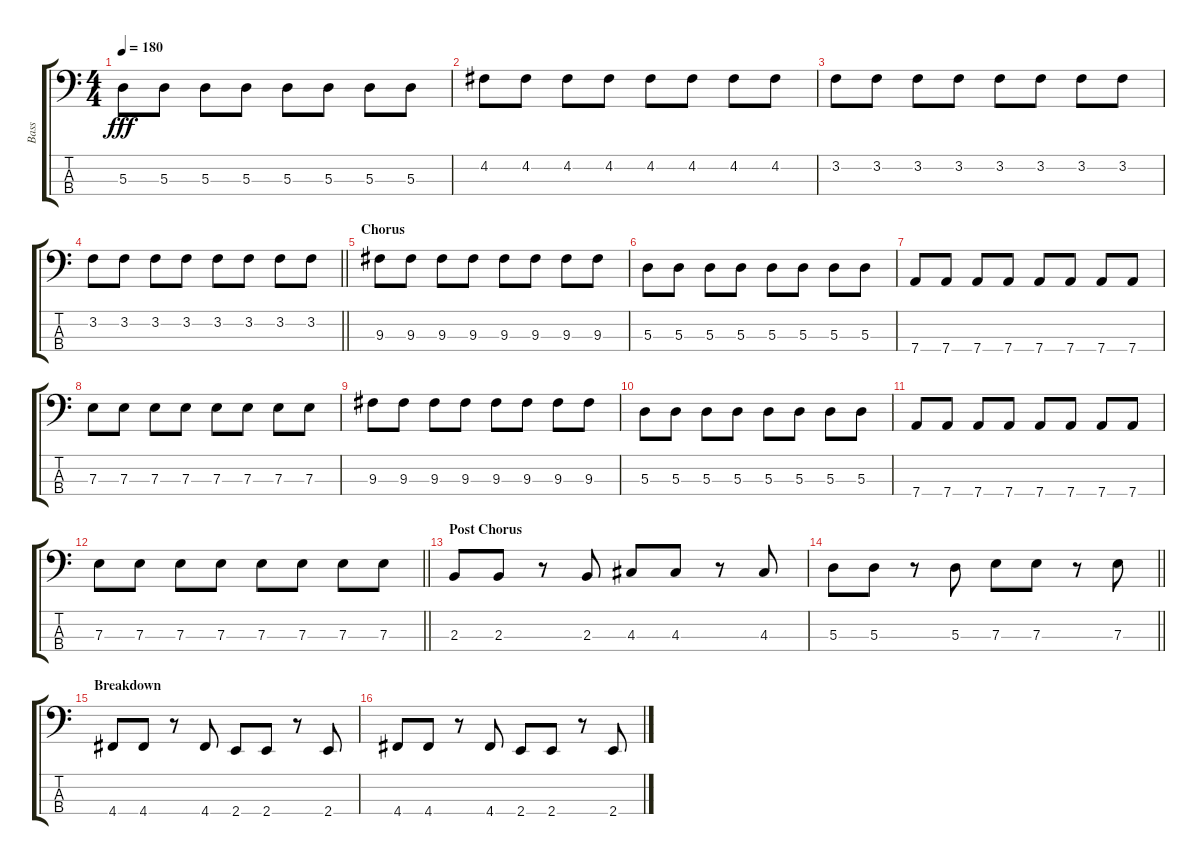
\track ("Bass" "Bass") {instrument electricbasspick}
\staff {score tabs}
\tuning (G2 D2 A1 D1) {hide}
\ts (4 4)
\tempo 180
\clef f4
\ks c
5.3.8{dy fff} 5.3.8 5.3.8 5.3.8 5.3.8 5.3.8 5.3.8 5.3.8 |
4.2.8 4.2.8 4.2.8 4.2.8 4.2.8 4.2.8 4.2.8 4.2.8 |
3.2.8 3.2.8 3.2.8 3.2.8 3.2.8 3.2.8 3.2.8 3.2.8 |
\barLineRight lightlight
3.2.8 3.2.8 3.2.8 3.2.8 3.2.8 3.2.8 3.2.8 3.2.8 |
\section ("" "Chorus")
9.3.8 9.3.8 9.3.8 9.3.8 9.3.8 9.3.8 9.3.8 9.3.8 |
5.3.8 5.3.8 5.3.8 5.3.8 5.3.8 5.3.8 5.3.8 5.3.8 |
7.4.8 7.4.8 7.4.8 7.4.8 7.4.8 7.4.8 7.4.8 7.4.8 |
7.3.8 7.3.8 7.3.8 7.3.8 7.3.8 7.3.8 7.3.8 7.3.8 |
9.3.8 9.3.8 9.3.8 9.3.8 9.3.8 9.3.8 9.3.8 9.3.8 |
5.3.8 5.3.8 5.3.8 5.3.8 5.3.8 5.3.8 5.3.8 5.3.8 |
7.4.8 7.4.8 7.4.8 7.4.8 7.4.8 7.4.8 7.4.8 7.4.8 |
\barLineRight lightlight
7.3.8 7.3.8 7.3.8 7.3.8 7.3.8 7.3.8 7.3.8 7.3.8 |
\section ("" "Post Chorus")
2.3.8 2.3.8 r.8 2.3.8 4.3.8 4.3.8 r.8 4.3.8 |
\barLineRight lightlight
5.3.8 5.3.8 r.8 5.3.8 7.3.8 7.3.8 r.8 7.3.8 |
\section ("" "Breakdown")
4.4.8 4.4.8 r.8 4.4.8 2.4.8 2.4.8 r.8 2.4.8 |
4.4.8 4.4.8 r.8 4.4.8 2.4.8 2.4.8 r.8 2.4.8
